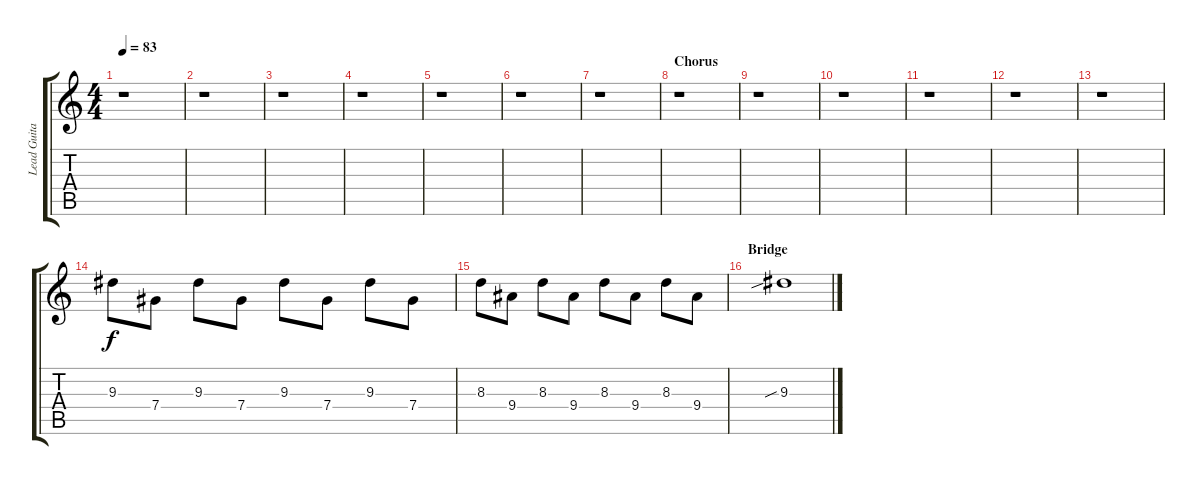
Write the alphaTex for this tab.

\track ("Lead Guitar" "Lead Guita") {instrument distortionguitar}
\staff {score tabs}
\tuning (Eb4 Bb3 Gb3 Db3 Ab2 Eb2) {hide}
\ts (4 4)
\tempo 83
\clef g2
\ks c
r.1{dy f} |
r.1 |
r.1 |
r.1 |
r.1 |
r.1 |
r.1 |
\section ("" "Chorus")
r.1 |
r.1 |
r.1 |
r.1 |
r.1 |
r.1 |
9.3.8 7.4.8 9.3.8 7.4.8 9.3.8 7.4.8 9.3.8 7.4.8 |
8.3.8 9.4.8 8.3.8 9.4.8 8.3.8 9.4.8 8.3.8 9.4.8 |
\section ("" "Bridge")
9.3{sib}.1{volume 0 balance 16}
